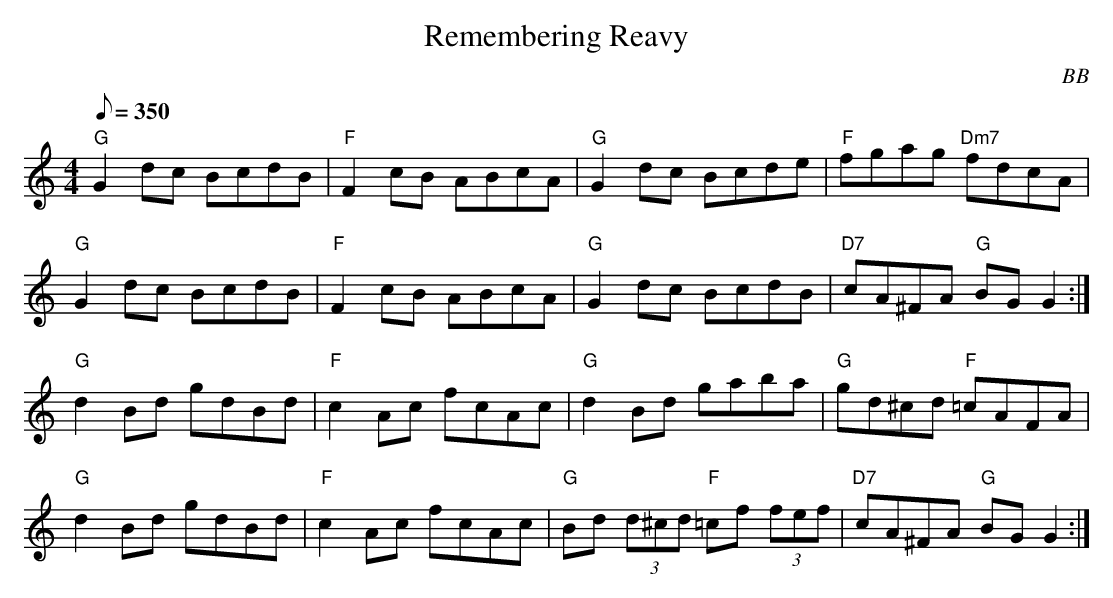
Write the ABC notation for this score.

X:1
T: Remembering Reavy
C: BB
Q: 1/8=350
M: 4/4
L: 1/8
K: Gmix
"G"G2 dc BcdB|"F"F2 cB ABcA|"G"G2 dc Bcde|"F"fgag "Dm7"fdcA|
"G"G2 dc BcdB|"F"F2 cB ABcA|"G"G2 dc BcdB|"D7"cA^FA "G"BG G2 :|
"G"d2 Bd gdBd|"F"c2 Ac fcAc|"G"d2 Bd gaba|"G"gd^cd "F"=cAFA|
"G"d2 Bd gdBd|"F"c2 Ac fcAc|"G"Bd (3d^cd "F"=cf (3fef|\
"D7"cA^FA "G"BG G2 :|
